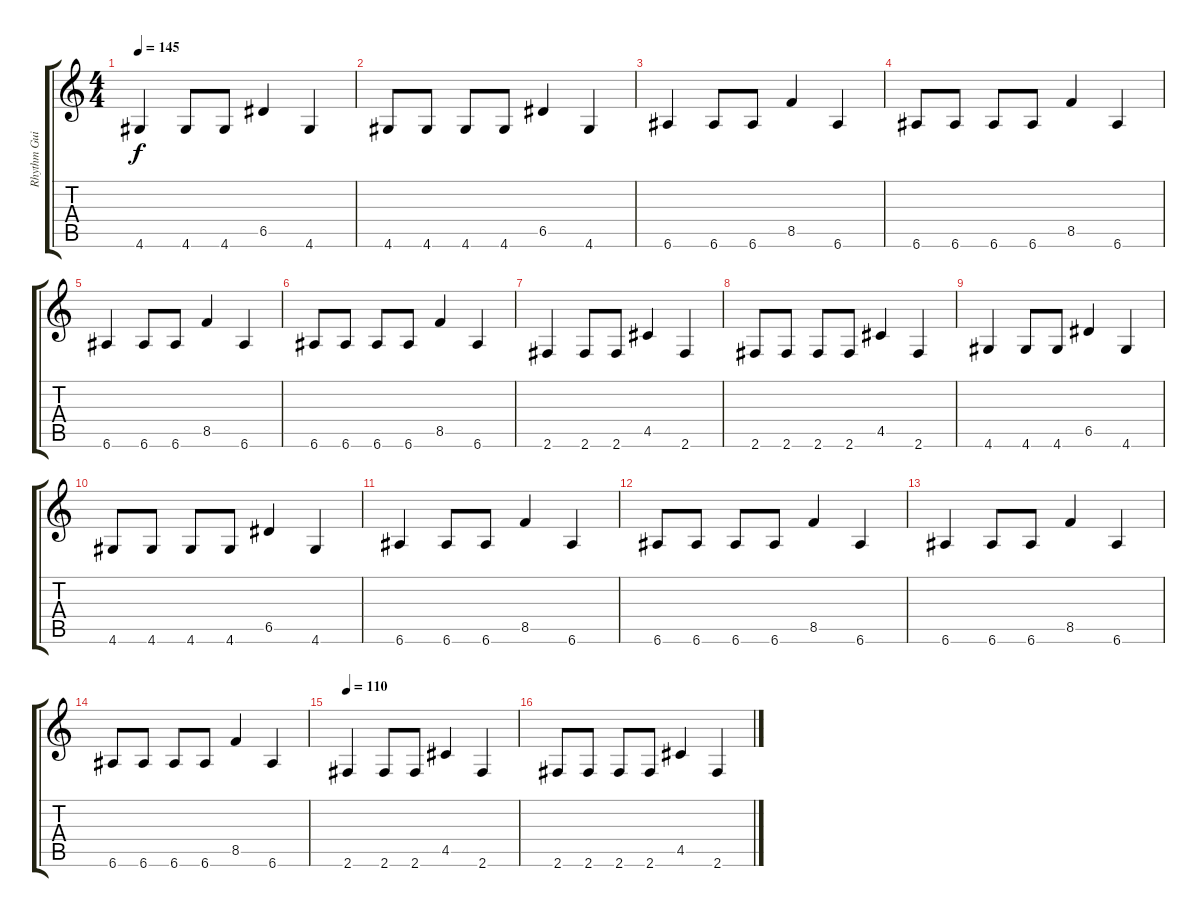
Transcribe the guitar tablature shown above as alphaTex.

\track ("Rhythm Guitar" "Rhythm Gui") {instrument distortionguitar}
\staff {score tabs}
\tuning (E4 B3 G3 D3 A2 E2) {hide}
\ts (4 4)
\tempo 145
\clef g2
\ks c
4.6.4{dy f} 4.6.8 4.6.8 6.5.4 4.6.4 |
4.6.8 4.6.8 4.6.8 4.6.8 6.5.4 4.6.4 |
6.6.4 6.6.8 6.6.8 8.5.4 6.6.4 |
6.6.8 6.6.8 6.6.8 6.6.8 8.5.4 6.6.4 |
6.6.4 6.6.8 6.6.8 8.5.4 6.6.4 |
6.6.8 6.6.8 6.6.8 6.6.8 8.5.4 6.6.4 |
2.6.4 2.6.8 2.6.8 4.5.4 2.6.4 |
2.6.8 2.6.8 2.6.8 2.6.8 4.5.4 2.6.4 |
4.6.4 4.6.8 4.6.8 6.5.4 4.6.4 |
4.6.8 4.6.8 4.6.8 4.6.8 6.5.4 4.6.4 |
6.6.4 6.6.8 6.6.8 8.5.4 6.6.4 |
6.6.8 6.6.8 6.6.8 6.6.8 8.5.4 6.6.4 |
6.6.4 6.6.8 6.6.8 8.5.4 6.6.4 |
6.6.8 6.6.8 6.6.8 6.6.8 8.5.4 6.6.4 |
\tempo 110
2.6.4 2.6.8 2.6.8 4.5.4 2.6.4 |
2.6.8 2.6.8 2.6.8 2.6.8 4.5.4 2.6.4
